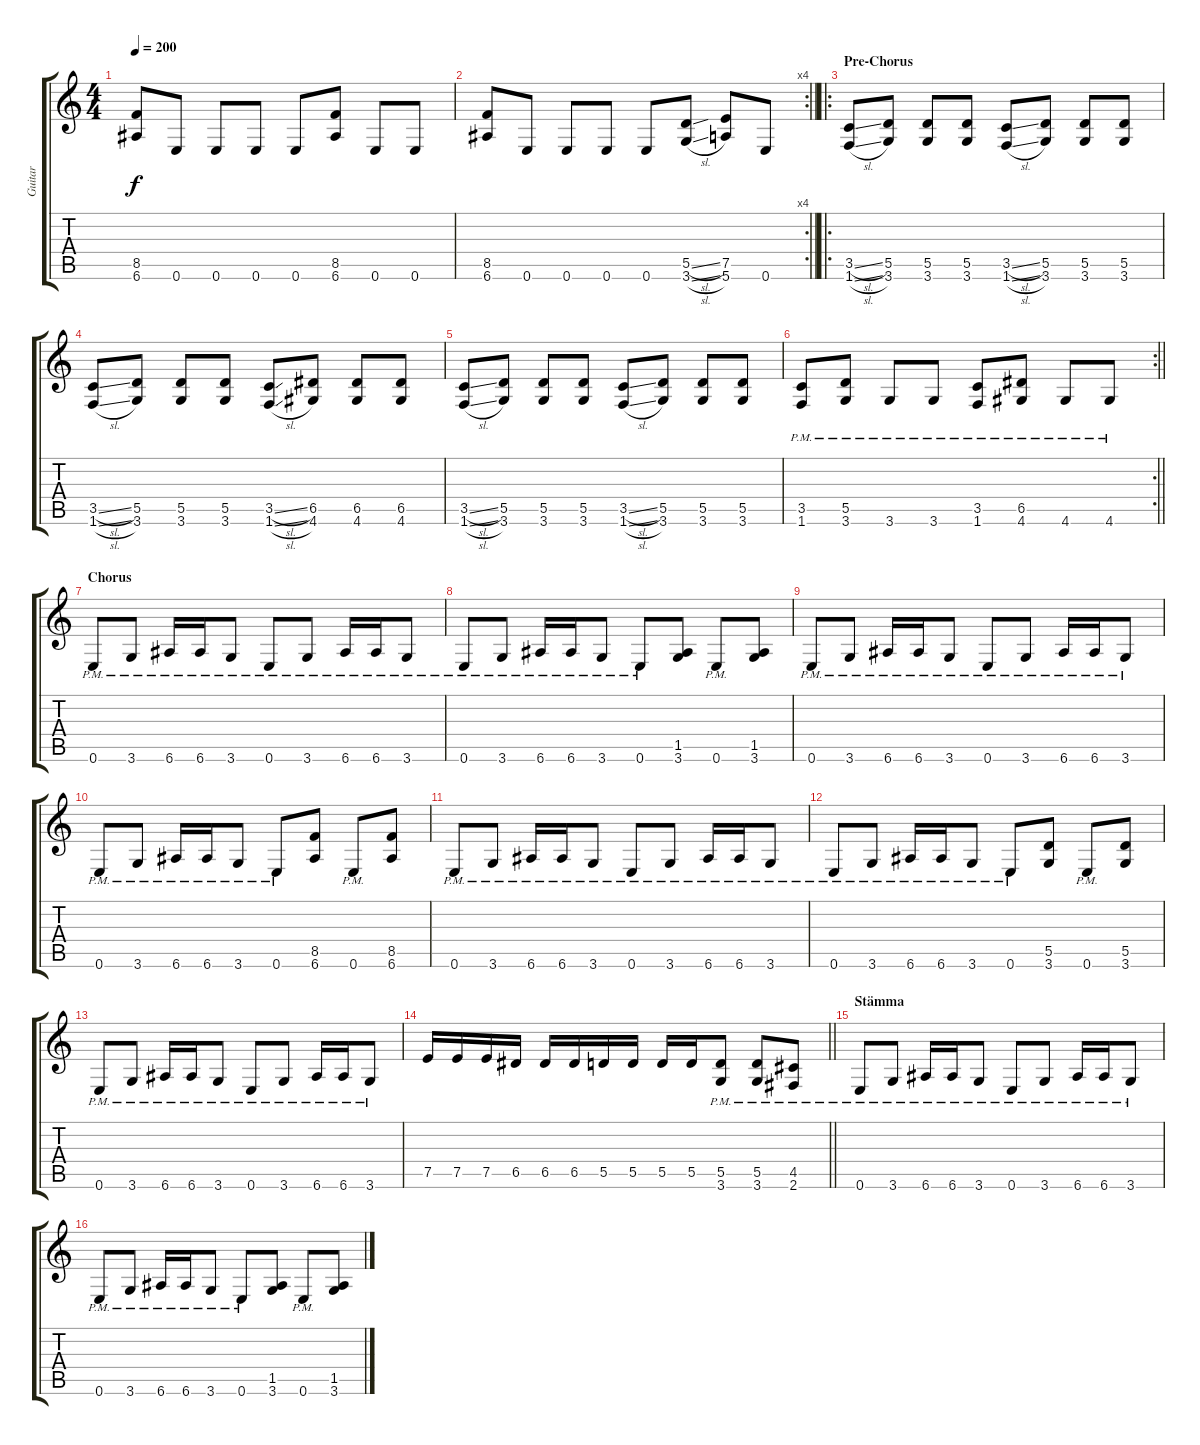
\track ("Guitar" "Guitar") {instrument distortionguitar}
\staff {score tabs}
\tuning (E4 B3 G3 D3 A2 E2) {hide}
\ts (4 4)
\tempo 200
\clef g2
\ks c
(8.5 6.6).8{dy f} 0.6.8 0.6.8 0.6.8 0.6.8 (8.5 6.6).8 0.6.8 0.6.8 |
\rc 4
\barLineRight lightlight
(8.5 6.6).8 0.6.8 0.6.8 0.6.8 0.6.8 (5.5{sl} 3.6{sl}).8 (7.5 5.6).8 0.6.8 |
\ro
\section ("" "Pre-Chorus")
(3.5{sl} 1.6{sl}).8 (5.5 3.6).8 (5.5 3.6).8 (5.5 3.6).8 (3.5{sl} 1.6{sl}).8 (5.5 3.6).8 (5.5 3.6).8 (5.5 3.6).8 |
(3.5{sl} 1.6{sl}).8 (5.5 3.6).8 (5.5 3.6).8 (5.5 3.6).8 (3.5{sl} 1.6{sl}).8 (6.5 4.6).8 (6.5 4.6).8 (6.5 4.6).8 |
(3.5{sl} 1.6{sl}).8 (5.5 3.6).8 (5.5 3.6).8 (5.5 3.6).8 (3.5{sl} 1.6{sl}).8 (5.5 3.6).8 (5.5 3.6).8 (5.5 3.6).8 |
\rc 2
\barLineRight lightlight
(3.5{pm} 1.6{pm}).8 (5.5{pm} 3.6{pm}).8 3.6{pm}.8 3.6{pm}.8 (3.5{pm} 1.6{pm}).8 (6.5{pm} 4.6{pm}).8 4.6{pm}.8 4.6{pm}.8 |
\section ("" "Chorus")
0.6{pm}.8 3.6{pm}.8 6.6{pm}.16 6.6{pm}.16 3.6{pm}.8 0.6{pm}.8 3.6{pm}.8 6.6{pm}.16 6.6{pm}.16 3.6{pm}.8 |
0.6{pm}.8 3.6{pm}.8 6.6{pm}.16 6.6{pm}.16 3.6{pm}.8 0.6{pm}.8 (1.5 3.6).8 0.6{pm}.8 (1.5 3.6).8 |
0.6{pm}.8 3.6{pm}.8 6.6{pm}.16 6.6{pm}.16 3.6{pm}.8 0.6{pm}.8 3.6{pm}.8 6.6{pm}.16 6.6{pm}.16 3.6{pm}.8 |
0.6{pm}.8 3.6{pm}.8 6.6{pm}.16 6.6{pm}.16 3.6{pm}.8 0.6{pm}.8 (8.5 6.6).8 0.6{pm}.8 (8.5 6.6).8 |
0.6{pm}.8 3.6{pm}.8 6.6{pm}.16 6.6{pm}.16 3.6{pm}.8 0.6{pm}.8 3.6{pm}.8 6.6{pm}.16 6.6{pm}.16 3.6{pm}.8 |
0.6{pm}.8 3.6{pm}.8 6.6{pm}.16 6.6{pm}.16 3.6{pm}.8 0.6{pm}.8 (5.5 3.6).8 0.6{pm}.8 (5.5 3.6).8 |
0.6{pm}.8 3.6{pm}.8 6.6{pm}.16 6.6{pm}.16 3.6{pm}.8 0.6{pm}.8 3.6{pm}.8 6.6{pm}.16 6.6{pm}.16 3.6{pm}.8 |
\barLineRight lightlight
7.5.16 7.5.16 7.5.16 6.5.16 6.5.16 6.5.16 5.5.16 5.5.16 5.5.16 5.5.16 (5.5{pm} 3.6{pm}).8 (5.5{pm} 3.6{pm}).8 (4.5{pm} 2.6{pm}).8 |
\section ("" "Stämma")
0.6{pm}.8 3.6{pm}.8 6.6{pm}.16 6.6{pm}.16 3.6{pm}.8 0.6{pm}.8 3.6{pm}.8 6.6{pm}.16 6.6{pm}.16 3.6{pm}.8 |
0.6{pm}.8 3.6{pm}.8 6.6{pm}.16 6.6{pm}.16 3.6{pm}.8 0.6{pm}.8 (1.5 3.6).8 0.6{pm}.8 (1.5 3.6).8
